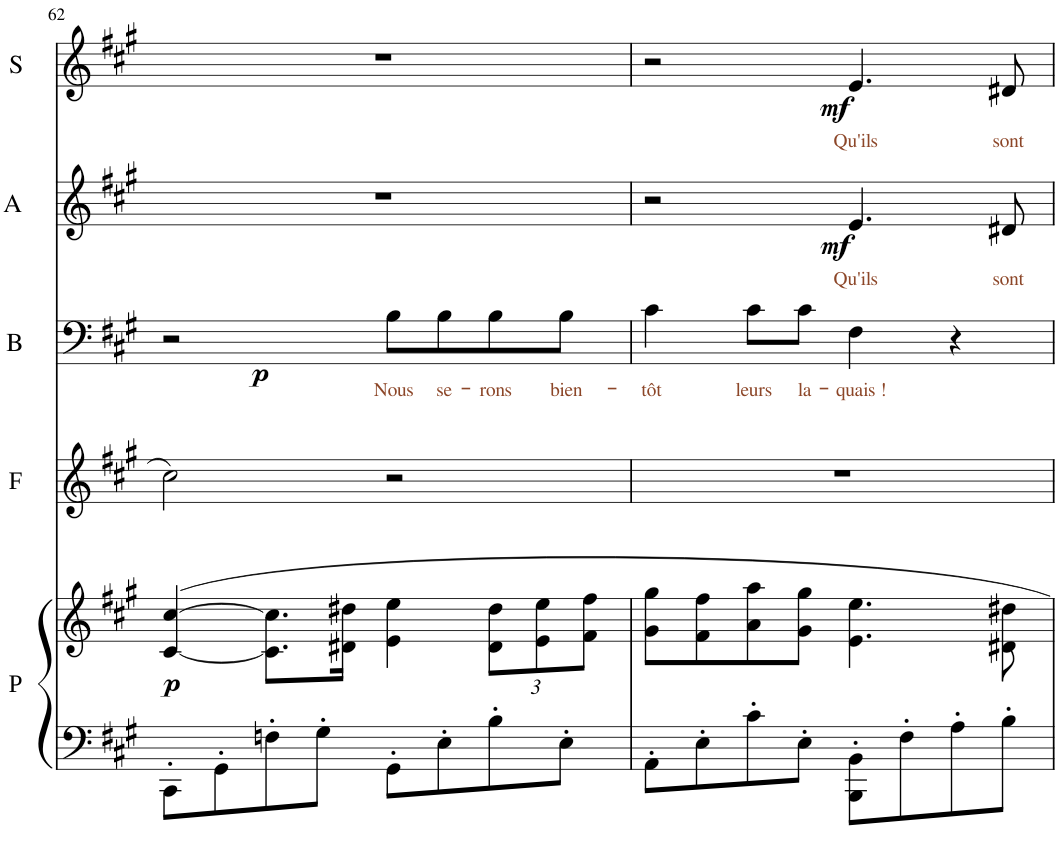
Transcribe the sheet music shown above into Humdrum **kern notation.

**kern	**kern	**dynam	**kern	**kern	**text	**dynam	**kern	**text	**dynam	**kern	**text	**dynam
*part5	*part5	*part5	*part4	*part3	*part3	*part3	*part2	*part2	*part2	*part1	*part1	*part1
*staff6	*staff5	*staff5/6	*staff4	*staff3	*staff3	*staff3	*staff2	*staff2	*staff2	*staff1	*staff1	*staff1
*I"Piano	*	*	*I"Flute	*I"B	*	*	*I"A	*	*	*I"S	*	*
*I'P	*	*	*I'F	*I'B	*	*	*I'A	*	*	*I'S	*	*
!!LO:PB:g=z
*clefF4	*clefG2	*	*clefG2	*clefF4	*	*	*clefG2	*	*	*clefG2	*	*
*k[f#c#g#]	*k[f#c#g#]	*	*k[f#c#g#]	*k[f#c#g#]	*	*	*k[f#c#g#]	*	*	*k[f#c#g#]	*	*
*M4/4	*M4/4	*	*M4/4	*M4/4	*	*	*M4/4	*	*	*M4/4	*	*
=62	=62	=62	=62	=62	=62	=62	=62	=62	=62	=62	=62	=62
!	!	!LO:DY:b	!	!	!	!LO:DY:b	!	!	!	!	!	!
8CC#'\L	[4c#/ [4cc#/	p	2cc#\	2r	.	p	1r	.	.	1r	.	.
8GG#'\	.	.	.	.	.	.	.	.	.	.	.	.
8Fn'\	8.c#\] 8.cc#\]L	.	.	.	.	.	.	.	.	.	.	.
8G#'\J	.	.	.	.	.	.	.	.	.	.	.	.
.	16d#X\ 16dd#X\Jk	.	.	.	.	.	.	.	.	.	.	.
!	!	!	!	!	!LO:LY:b:color=#8C4628	!	!	!	!	!	!	!
8GG#'\L	4e\ 4ee\	.	2r	8B\L	Nous	.	.	.	.	.	.	.
!	!	!	!	!	!LO:LY:b:color=#8C4628	!	!	!	!	!	!	!
8E'\	.	.	.	8B\	se-	.	.	.	.	.	.	.
*	*Xbrackettup	*	*	*	*	*	*	*	*	*	*	*
!	!	!	!	!	!LO:LY:b:color=#8C4628	!	!	!	!	!	!	!
8B'\	12d#\ 12dd#\L	.	.	8B\	-rons	.	.	.	.	.	.	.
.	12e\ 12ee\	.	.	.	.	.	.	.	.	.	.	.
!	!	!	!	!	!LO:LY:b:color=#8C4628	!	!	!	!	!	!	!
8E'\J	.	.	.	8B\J	bien-	.	.	.	.	.	.	.
.	12f#\ 12ff#\J	.	.	.	.	.	.	.	.	.	.	.
=63	=63	=63	=63	=63	=63	=63	=63	=63	=63	=63	=63	=63
!	!	!	!	!	!LO:LY:b:color=#8C4628	!	!	!	!	!	!	!
8AA'\L	8g#\ 8gg#\L	.	1r	4c#\	-tôt	.	2r	.	.	2r	.	.
8E'\	8f#\ 8ff#\	.	.	.	.	.	.	.	.	.	.	.
!	!	!	!	!	!LO:LY:b:color=#8C4628	!	!	!	!	!	!	!
8c#'\	8a\ 8aa\	.	.	8c#\L	leurs	.	.	.	.	.	.	.
!	!	!	!	!	!LO:LY:b:color=#8C4628	!	!	!	!	!	!	!
8E'\J	8g#\ 8gg#\J	.	.	8c#\J	la-	.	.	.	.	.	.	.
!	!	!	!	!	!LO:LY:b:color=#8C4628	!	!	!LO:LY:b:color=#8C4628	!LO:DY:b	!	!LO:LY:b:color=#8C4628	!LO:DY:b
8BBB\' 8BB\'L	4.e\ 4.ee\	.	.	4F#\	-quais !	.	4.e/	Qu'ils	mf	4.e/	Qu'ils	mf
8F#'\	.	.	.	.	.	.	.	.	.	.	.	.
8A'\	.	.	.	4r	.	.	.	.	.	.	.	.
!	!	!	!	!	!	!	!	!LO:LY:b:color=#8C4628	!	!	!LO:LY:b:color=#8C4628	!
8B'\J	8d#X\ 8dd#X\	.	.	.	.	.	8d#X/	sont	.	8d#X/	sont	.
=	=	=	=	=	=	=	=	=	=	=	=	=
*-	*-	*-	*-	*-	*-	*-	*-	*-	*-	*-	*-	*-
